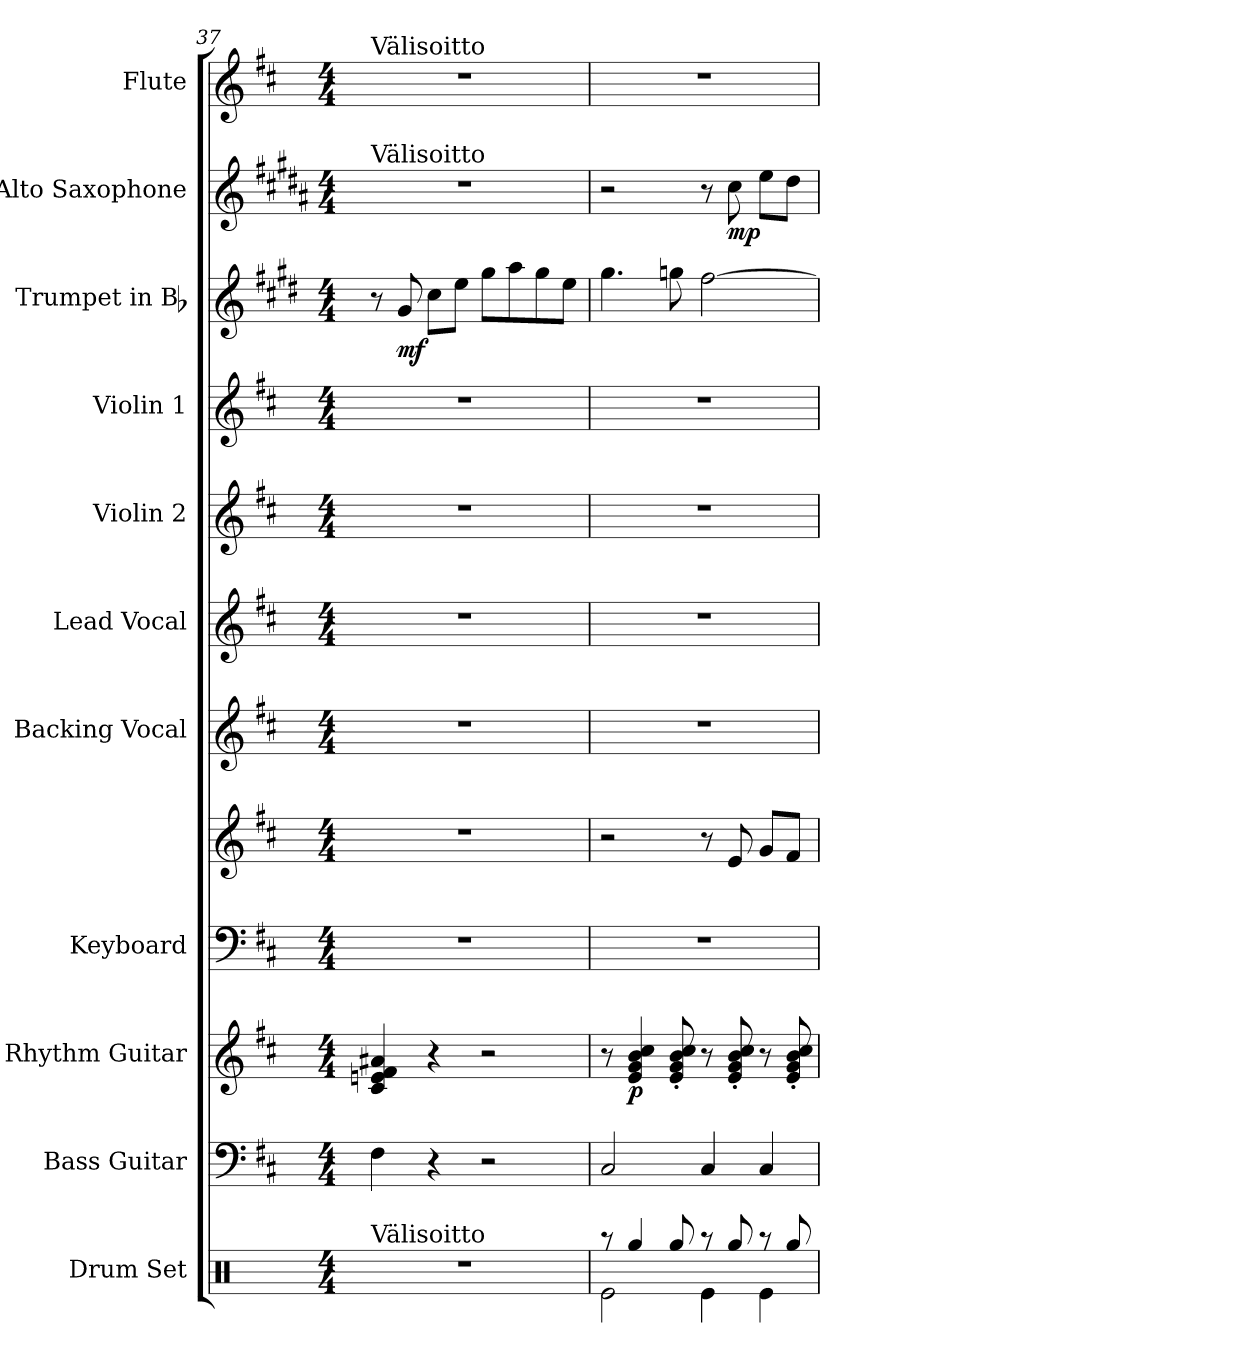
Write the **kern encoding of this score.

**kern	**kern	**kern	**dynam	**kern	**kern	**kern	**kern	**kern	**kern	**kern	**dynam	**kern	**dynam	**kern
*part11	*part10	*part9	*part9	*part8	*part8	*part7	*part6	*part5	*part4	*part3	*part3	*part2	*part2	*part1
*staff12	*staff11	*staff10	*staff10	*staff9	*staff8	*staff7	*staff6	*staff5	*staff4	*staff3	*staff3	*staff2	*staff2	*staff1
*I"Drum Set	*I"Bass Guitar	*I"Rhythm Guitar	*	*I"Keyboard	*	*I"Backing Vocal	*I"Lead Vocal	*I"Violin 2	*I"Violin 1	*I"Trumpet in Bb	*	*I"Alto Saxophone	*	*I"Flute
*I'Dr.	*I'Bass	*I'Rhy.	*	*I'Kbd.	*	*	*	*I'Vln. 2	*I'Vln. 1	*I'Tpt.	*	*I'Alto Sax.	*	*I'Fl.
!!LO:PB:g=z
*clefX	*clefF4	*clefG2	*	*clefF4	*clefG2	*clefG2	*clefG2	*clefG2	*clefG2	*clefG2	*	*clefG2	*	*clefG2
*	*ITrd7c12	*ITrd7c12	*	*	*	*	*	*	*	*ITrd1c2	*	*ITrd5c9	*	*
*k[]	*k[f#c#]	*k[f#c#]	*	*k[f#c#]	*k[f#c#]	*k[f#c#]	*k[f#c#]	*k[f#c#]	*k[f#c#]	*k[f#c#]	*	*k[f#c#]	*	*k[f#c#]
*C:	*b:	*b:	*	*b:	*b:	*b:	*b:	*b:	*b:	*b:	*	*b:	*	*b:
*M4/4	*M4/4	*M4/4	*	*M4/4	*M4/4	*M4/4	*M4/4	*M4/4	*M4/4	*M4/4	*	*M4/4	*	*M4/4
=37	=37	=37	=37	=37	=37	=37	=37	=37	=37	=37	=37	=37	=37	=37
!	!	!	!	!	!	!	!	!	!	!	!	!	!	!LO:TX:a:t=Välisoitto
!	!	!	!	!	!	!	!	!	!	!	!	!LO:TX:a:t=Välisoitto	!	!
!LO:TX:a:t=Välisoitto	!	!	!	!	!	!	!	!	!	!	!	!	!	!
1r	4FF#i\	4C#i/ 4Eni 4F#i 4A#Xi	.	1r	1r	1r	1r	1r	1r	8r	.	1r	.	1r
.	.	.	.	.	.	.	.	.	.	8f#i/	mf	.	.	.
.	4r	4r	.	.	.	.	.	.	.	8bi\L	.	.	.	.
.	.	.	.	.	.	.	.	.	.	8ddi\J	.	.	.	.
.	2r	2r	.	.	.	.	.	.	.	8ff#i\L	.	.	.	.
.	.	.	.	.	.	.	.	.	.	8ggi\	.	.	.	.
.	.	.	.	.	.	.	.	.	.	8ff#i\	.	.	.	.
.	.	.	.	.	.	.	.	.	.	8ddi\J	.	.	.	.
=38	=38	=38	=38	=38	=38	=38	=38	=38	=38	=38	=38	=38	=38	=38
*^	*	*	*	*	*	*	*	*	*	*	*	*	*	*
8r	2Rei\	2CC#i/	8r	.	1r	2r	1r	1r	1r	1r	4.ff#i\	.	2r	.	1r
4Rggi/	.	.	4Ei/ 4Gi 4Bi 4c#i	p	.	.	.	.	.	.	.	.	.	.	.
8Rggi/	.	.	8Ei/' 8Gi' 8Bi' 8c#i'	.	.	.	.	.	.	.	8ffni\	.	.	.	.
8r	4Rei\	4CC#i/	8r	.	.	8r	.	.	.	.	[>2eei\	.	8r	.	.
8Rggi/	.	.	8Ei/' 8Gi' 8Bi' 8c#i'	.	.	8ei/	.	.	.	.	.	.	8ei\	mp	.
8r	4Rei\	4CC#i/	8r	.	.	8gi/L	.	.	.	.	.	.	8gi\L	.	.
8Rggi/	.	.	8Ei/' 8Gi' 8Bi' 8c#i'	.	.	8f#i/J	.	.	.	.	.	.	8f#i\J	.	.
*v	*v	*	*	*	*	*	*	*	*	*	*	*	*	*	*
=	=	=	=	=	=	=	=	=	=	=	=	=	=	=
*-	*-	*-	*-	*-	*-	*-	*-	*-	*-	*-	*-	*-	*-	*-
